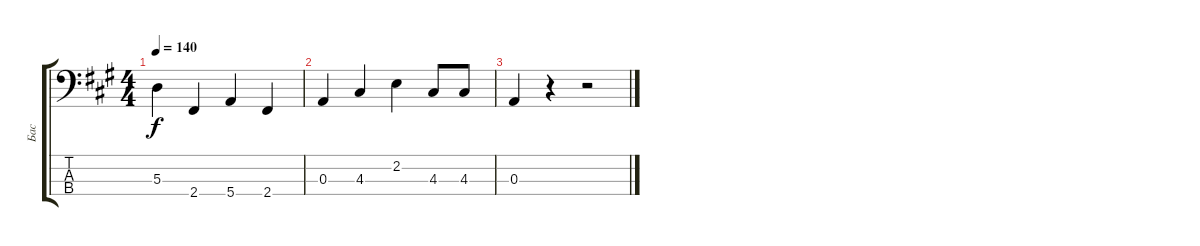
\track ("Бас" "Бас") {instrument acousticbass}
\staff {score tabs}
\tuning (G2 D2 A1 E1) {hide}
\ts (4 4)
\tempo 140
\clef f4
\ks a
5.3.4{dy f} 2.4.4 5.4.4 2.4.4 |
0.3.4 4.3.4 2.2.4 4.3.8 4.3.8 |
0.3.4 r.4 r.2
